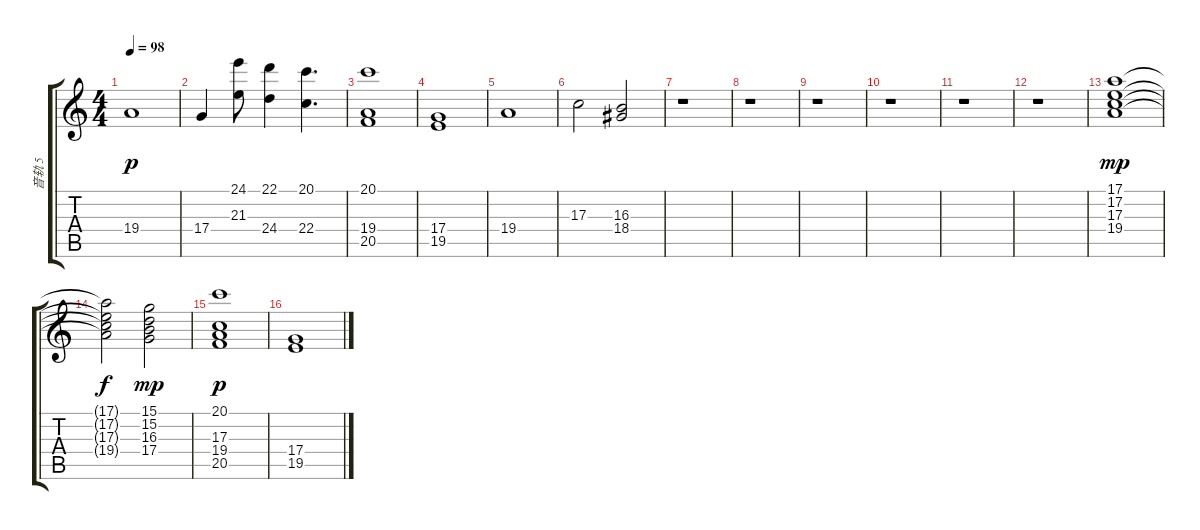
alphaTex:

\track ("音轨 5" "音轨 5") {instrument stringensemble1}
\staff {score tabs}
\tuning (E4 B3 G3 D3 A2 E2) {hide}
\ts (4 4)
\tempo 98
\clef g2
\ks c
19.4.1{dy p} |
17.4.4 (24.1 21.3).8 (22.1 24.4).4 (20.1 22.4).4{d} |
(20.1 19.4 20.5).1 |
(17.4 19.5).1 |
19.4.1 |
17.3.2 (16.3 18.4).2 |
r.1 |
r.1 |
r.1 |
r.1 |
r.1 |
r.1 |
(17.1 17.2 17.3 19.4).1{dy mp} |
(17.1{t} 17.2{t} 17.3{t} 19.4{t}).2{dy f} (15.1 15.2 16.3 17.4).2{dy mp} |
(20.1 17.3 19.4 20.5).1{dy p} |
(17.4 19.5).1
